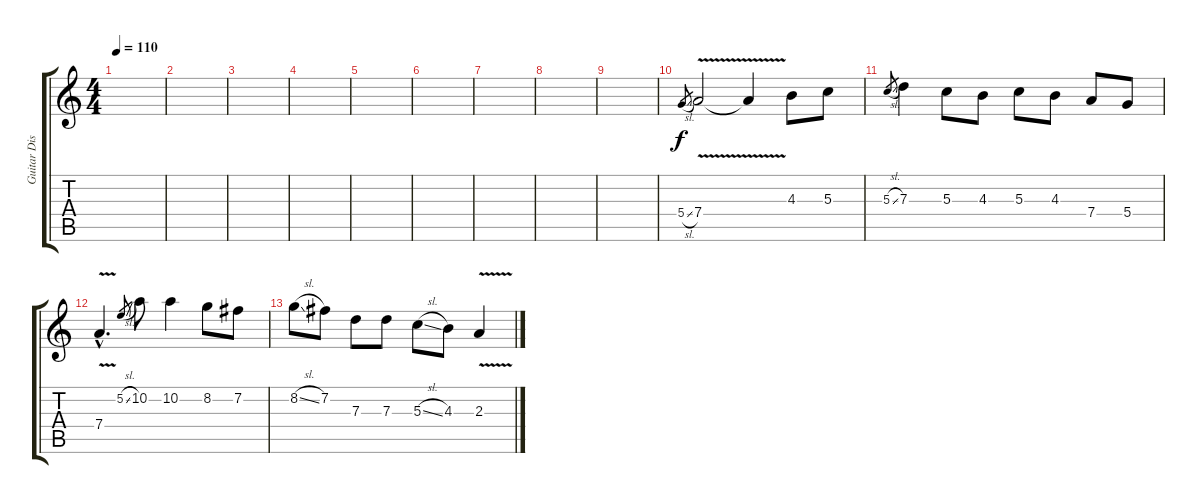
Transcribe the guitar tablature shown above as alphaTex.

\track ("Guitar Dist." "Guitar Dis") {instrument distortionguitar}
\staff {score tabs}
\tuning (E4 B3 G3 D3 A2 E2) {hide}
\ts (4 4)
\tempo 110
\clef g2
\ks c
|
|
|
|
|
|
|
|
|
5.4{sl}.8{gr} 7.4{v}.2 7.4{t}.4 4.3.8 5.3.8 |
5.3{sl}.8{gr} 7.3.4 5.3.8 4.3.8 5.3.8 4.3.8 7.4.8 5.4.8 |
7.4{v hac}.4{d} 5.2{sl}.8{gr} 10.2.8 10.2.4 8.2.8 7.2.8 |
8.2{sl}.8 7.2.8 7.3.8 7.3.8 5.3{sl}.8 4.3.8 2.3{v}.4
